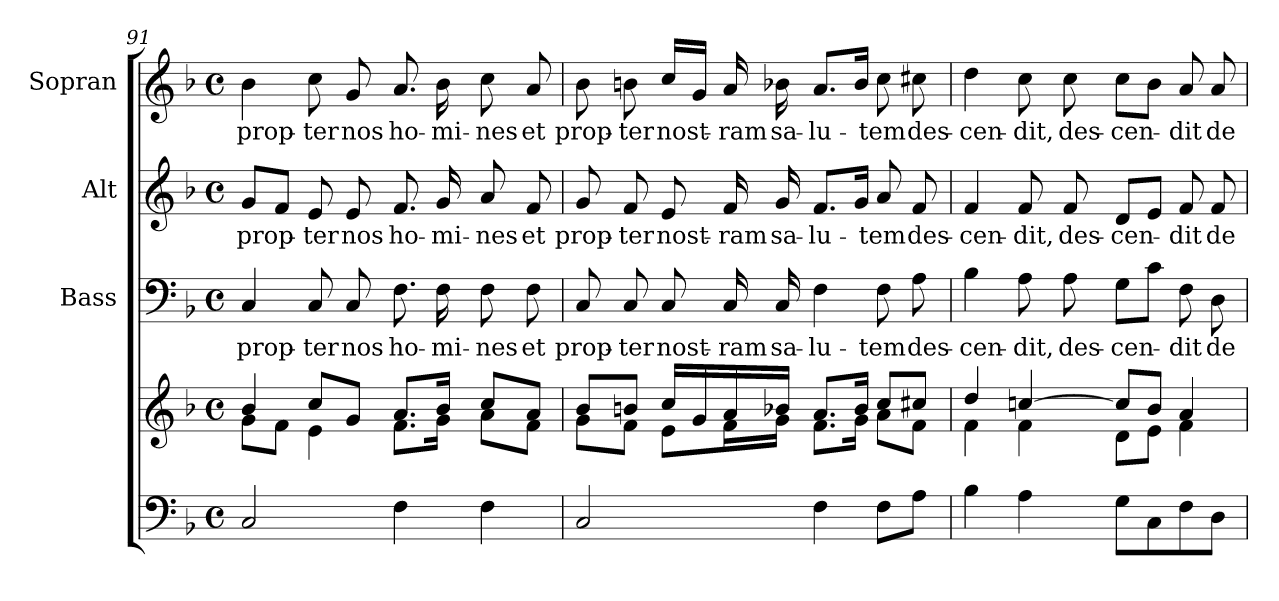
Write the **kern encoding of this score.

**kern	**kern	**kern	**text	**kern	**text	**kern	**text
*part4	*part4	*part3	*part3	*part2	*part2	*part1	*part1
*staff5	*staff4	*staff3	*staff3	*staff2	*staff2	*staff1	*staff1
*	*	*I"Bass	*	*I"Alt	*	*I"Sopran	*
*	*	*I'B.	*	*I'A.	*	*I'S.	*
*clefF4	*clefG2	*clefF4	*	*clefG2	*	*clefG2	*
*k[b-]	*k[b-]	*k[b-]	*	*k[b-]	*	*k[b-]	*
*F:	*F:	*F:	*	*F:	*	*F:	*
*M4/4	*M4/4	*M4/4	*	*M4/4	*	*M4/4	*
*met(c)	*met(c)	*met(c)	*	*met(c)	*	*met(c)	*
=91	=91	=91	=91	=91	=91	=91	=91
*	*^	*	*	*	*	*	*
!	!	!	!	!LO:LY:b	!	!LO:LY:b	!	!LO:LY:b
2C/	4b-/	8g\L	4C/	prop-	8g/L	prop-	4b-\	prop-
.	.	8f\J	.	.	8f/J	.	.	.
!	!	!	!	!LO:LY:b	!	!LO:LY:b	!	!LO:LY:b
.	8cc/L	4e\	8C/	-ter	8e/	-ter	8cc\	-ter
!	!	!	!	!LO:LY:b	!	!LO:LY:b	!	!LO:LY:b
.	8g/J	.	8C/	nos	8e/	nos	8g/	nos
!	!	!	!	!LO:LY:b	!	!LO:LY:b	!	!LO:LY:b
4F\	8.a/L	8.f\L	8.F\	ho-	8.f/	ho-	8.a/	ho-
!	!	!	!	!LO:LY:b	!	!LO:LY:b	!	!LO:LY:b
.	16b-/Jk	16g\Jk	16F\	-mi-	16g/	-mi-	16b-\	-mi-
!	!	!	!	!LO:LY:b	!	!LO:LY:b	!	!LO:LY:b
4F\	8cc/L	8a\L	8F\	-nes	8a/	-nes	8cc\	-nes
!	!	!	!	!LO:LY:b	!	!LO:LY:b	!	!LO:LY:b
.	8a/J	8f\J	8F\	et	8f/	et	8a/	et
!!LO:PB:g=z
=92	=92	=92	=92	=92	=92	=92	=92	=92
!	!	!	!	!LO:LY:b	!	!LO:LY:b	!	!LO:LY:b
2C/	8b-/L	8g\L	8C/	prop-	8g/	prop-	8b-\	prop-
!	!	!	!	!LO:LY:b	!	!LO:LY:b	!	!LO:LY:b
.	8bn/J	8f\J	8C/	-ter	8f/	-ter	8bn\	-ter
!	!	!	!	!LO:LY:b	!	!LO:LY:b	!	!LO:LY:b
.	16cc/LL	8e\L	8C/	nost-	8e/	nost-	16cc/LL	nost-
.	16g/	.	.	.	.	.	16g/JJ	.
!	!	!	!	!LO:LY:b	!	!LO:LY:b	!	!LO:LY:b
.	16a/	16f\L	16C/	-ram	16f/	-ram	16a/	-ram
!	!	!	!	!LO:LY:b	!	!LO:LY:b	!	!LO:LY:b
.	16b-X/JJ	16g\JJ	16C/	sa-	16g/	sa-	16b-X\	sa-
!	!	!	!	!LO:LY:b	!	!LO:LY:b	!	!LO:LY:b
4F\	8.a/L	8.f\L	4F\	-lu-	8.f/L	-lu-	8.a/L	-lu-
.	16b-/Jk	16g\Jk	.	.	16g/Jk	.	16b-/Jk	.
!	!	!	!	!LO:LY:b	!	!LO:LY:b	!	!LO:LY:b
8F\L	8cc/L	8a\L	8F\	-tem	8a/	-tem	8cc\	-tem
!	!	!	!	!LO:LY:b	!	!LO:LY:b	!	!LO:LY:b
8A\J	8cc#X/J	8f\J	8A\	des-	8f/	des-	8cc#X\	des-
=93	=93	=93	=93	=93	=93	=93	=93	=93
!	!	!	!	!LO:LY:b	!	!LO:LY:b	!	!LO:LY:b
4B-\	4dd/	4f\	4B-\	-cen-	4f/	-cen-	4dd\	-cen-
!	!	!	!	!LO:LY:b	!	!LO:LY:b	!	!LO:LY:b
4A\	[>4ccn/	4f\	8A\	-dit,	8f/	-dit,	8cc\	-dit,
!	!	!	!	!LO:LY:b	!	!LO:LY:b	!	!LO:LY:b
.	.	.	8A\	des-	8f/	des-	8cc\	des-
!	!	!	!	!LO:LY:b	!	!LO:LY:b	!	!LO:LY:b
8G\L	8cc/L]	8d\L	8G\L	-cen-	8d/L	-cen-	8cc\L	-cen-
8C\	8b-/J	8e\J	8c\J	.	8e/J	.	8b-\J	.
!	!	!	!	!LO:LY:b	!	!LO:LY:b	!	!LO:LY:b
8F\	4a/	4f\	8F\	-dit	8f/	-dit	8a/	-dit
!	!	!	!	!LO:LY:b	!	!LO:LY:b	!	!LO:LY:b
8D\J	.	.	8D\	de	8f/	de	8a/	de
*	*v	*v	*	*	*	*	*	*
=	=	=	=	=	=	=	=
*-	*-	*-	*-	*-	*-	*-	*-
